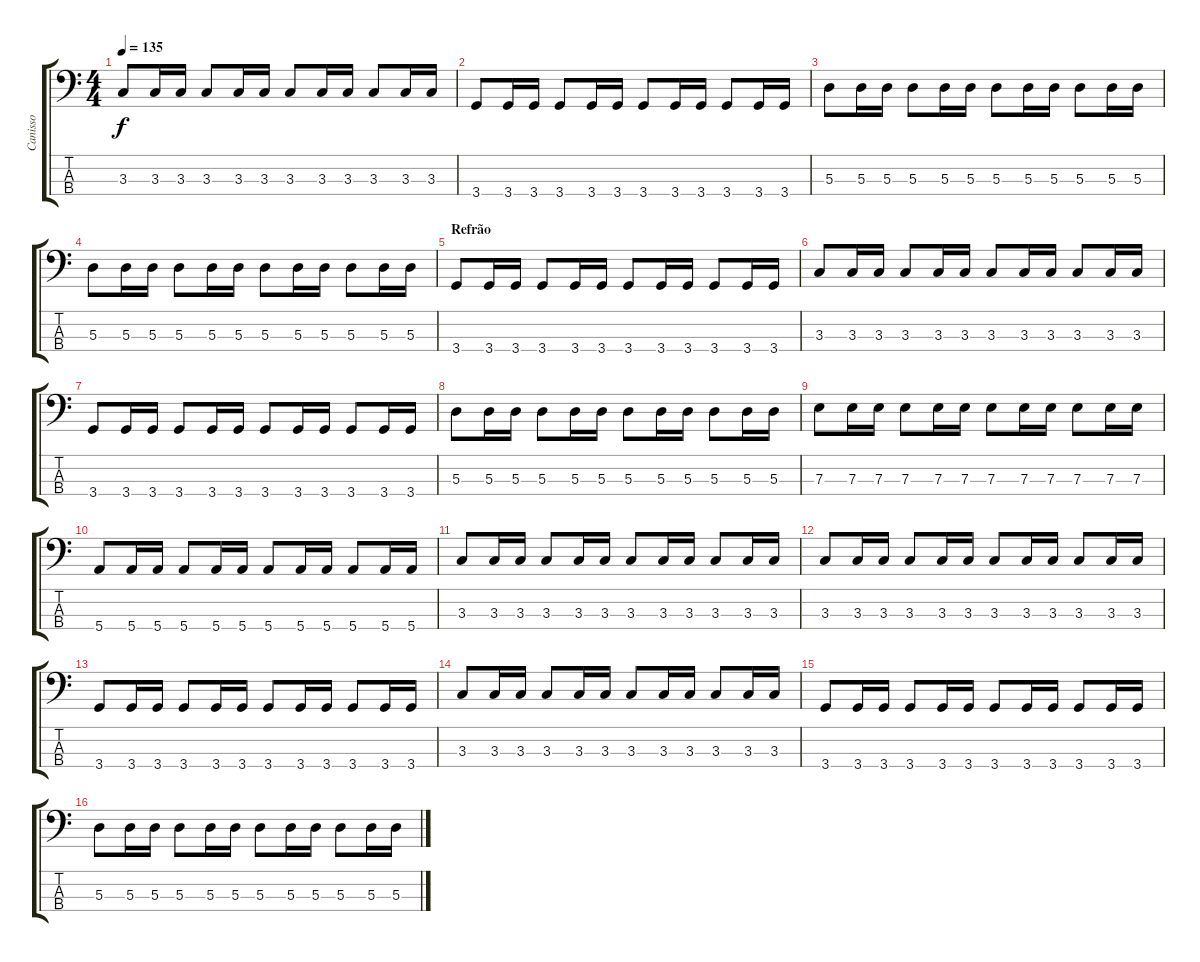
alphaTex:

\track ("Canisso" "Canisso") {instrument electricbassfinger}
\staff {score tabs}
\tuning (G2 D2 A1 E1) {hide}
\ts (4 4)
\tempo 135
\clef f4
\ks c
3.3.8{dy f} 3.3.16 3.3.16 3.3.8 3.3.16 3.3.16 3.3.8 3.3.16 3.3.16 3.3.8 3.3.16 3.3.16 |
3.4.8 3.4.16 3.4.16 3.4.8 3.4.16 3.4.16 3.4.8 3.4.16 3.4.16 3.4.8 3.4.16 3.4.16 |
5.3.8 5.3.16 5.3.16 5.3.8 5.3.16 5.3.16 5.3.8 5.3.16 5.3.16 5.3.8 5.3.16 5.3.16 |
5.3.8 5.3.16 5.3.16 5.3.8 5.3.16 5.3.16 5.3.8 5.3.16 5.3.16 5.3.8 5.3.16 5.3.16 |
\section ("" "Refrão")
3.4.8 3.4.16 3.4.16 3.4.8 3.4.16 3.4.16 3.4.8 3.4.16 3.4.16 3.4.8 3.4.16 3.4.16 |
3.3.8 3.3.16 3.3.16 3.3.8 3.3.16 3.3.16 3.3.8 3.3.16 3.3.16 3.3.8 3.3.16 3.3.16 |
3.4.8 3.4.16 3.4.16 3.4.8 3.4.16 3.4.16 3.4.8 3.4.16 3.4.16 3.4.8 3.4.16 3.4.16 |
5.3.8 5.3.16 5.3.16 5.3.8 5.3.16 5.3.16 5.3.8 5.3.16 5.3.16 5.3.8 5.3.16 5.3.16 |
7.3.8 7.3.16 7.3.16 7.3.8 7.3.16 7.3.16 7.3.8 7.3.16 7.3.16 7.3.8 7.3.16 7.3.16 |
5.4.8 5.4.16 5.4.16 5.4.8 5.4.16 5.4.16 5.4.8 5.4.16 5.4.16 5.4.8 5.4.16 5.4.16 |
3.3.8 3.3.16 3.3.16 3.3.8 3.3.16 3.3.16 3.3.8 3.3.16 3.3.16 3.3.8 3.3.16 3.3.16 |
3.3.8 3.3.16 3.3.16 3.3.8 3.3.16 3.3.16 3.3.8 3.3.16 3.3.16 3.3.8 3.3.16 3.3.16 |
3.4.8 3.4.16 3.4.16 3.4.8 3.4.16 3.4.16 3.4.8 3.4.16 3.4.16 3.4.8 3.4.16 3.4.16 |
3.3.8 3.3.16 3.3.16 3.3.8 3.3.16 3.3.16 3.3.8 3.3.16 3.3.16 3.3.8 3.3.16 3.3.16 |
3.4.8 3.4.16 3.4.16 3.4.8 3.4.16 3.4.16 3.4.8 3.4.16 3.4.16 3.4.8 3.4.16 3.4.16 |
5.3.8 5.3.16 5.3.16 5.3.8 5.3.16 5.3.16 5.3.8 5.3.16 5.3.16 5.3.8 5.3.16 5.3.16
